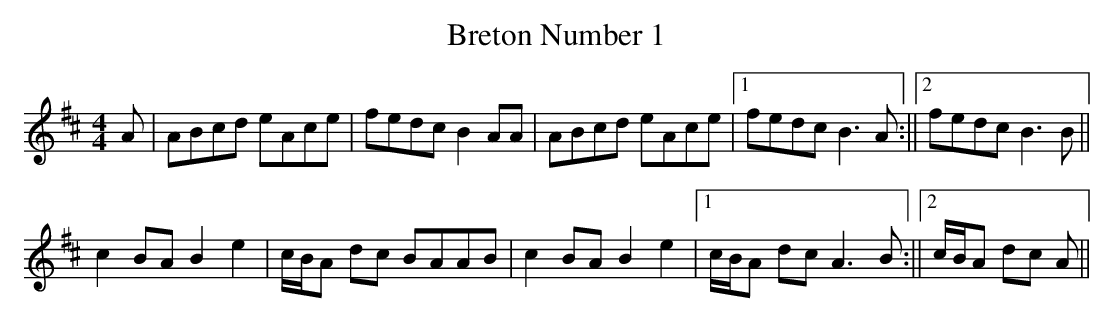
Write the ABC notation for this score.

X:1
T:Breton Number 1
M:4/4
L:1/8
K:D
A|ABcd eAce|fedc B2 AA|ABcd eAce|1fedc B3 A:||2fedc B3 B||!
c2 BA B2 e2|c/2B/2A dc BAAB|c2 BA B2 e2|1c/2B/2A dc A3 B:||2c/2B/2A dc A
4||
